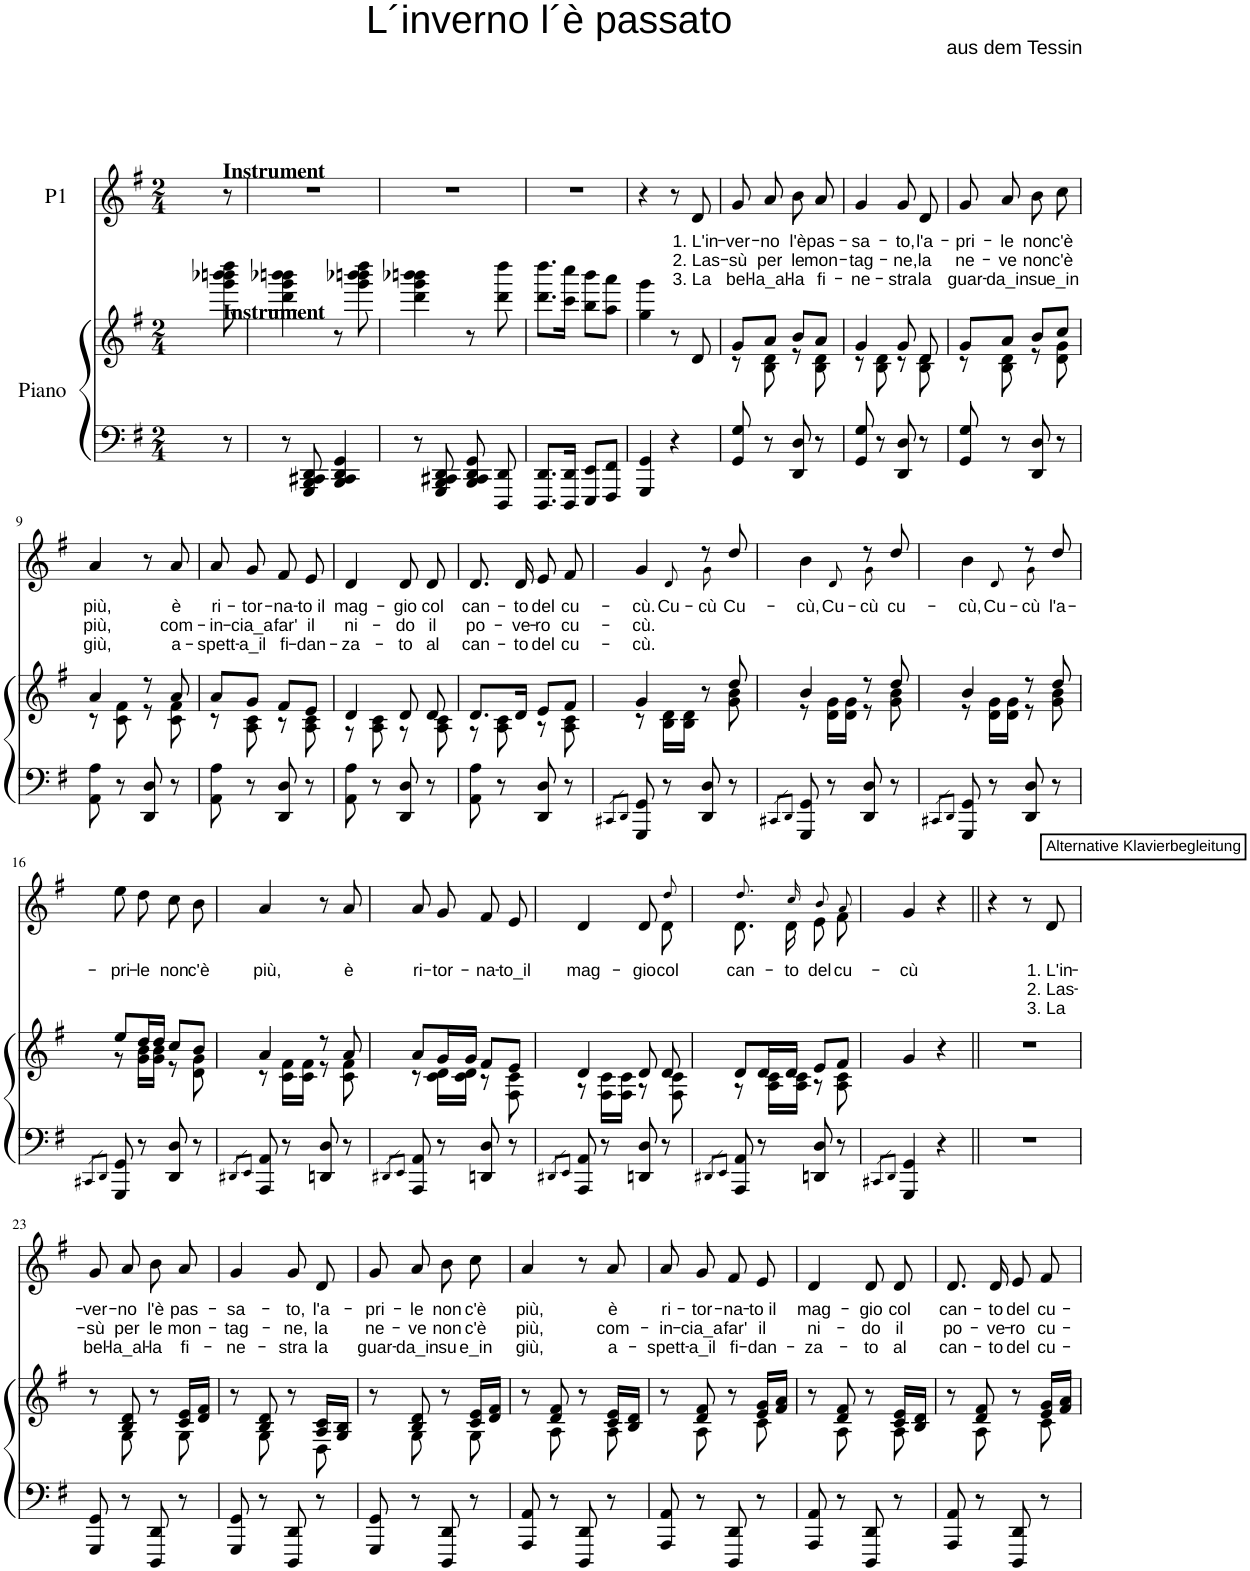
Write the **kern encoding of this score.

**kern	**kern	**kern	**text	**text	**text
*part2	*part2	*part1	*part1	*part1	*part1
*staff3	*staff2	*staff1	*staff1	*staff1	*staff1
*I"Piano	*	*I"P1	*	*	*
*I'Pno.	*	*	*	*	*
*clefF4	*clefG2	*clefG2	*	*	*
*k[f#]	*k[f#]	*k[f#]	*	*	*
*G:	*G:	*G:	*	*	*
*M2/4	*M2/4	*M2/4	*	*	*
=1	=1	=1	=1	=1	=1
4.ryy	4.ryy	4.ryy	.	.	.
!	!	!LO:TX:a:B:t=Instrument	!	!	!
!	!LO:TX:a:B:t=Instrument	!	!	!	!
8r	8ggg\ 8bbb-X\ 8bbbn\ 8dddd\	8r	.	.	.
=2	=2	=2	=2	=2	=2
8r	4ddd\ 4ggg\ 4bbb-X\ 4bbbn\	2r	.	.	.
8GGG/ 8BBB/ 8CC#X/ 8DD/	.	.	.	.	.
4BBB/ 4CC#/ 4DD/ 4GG/	8r	.	.	.	.
.	8ggg\ 8bbb-X\ 8bbbn\ 8dddd\	.	.	.	.
=3	=3	=3	=3	=3	=3
8r	4ddd\ 4ggg\ 4bbb-X\ 4bbbn\	2r	.	.	.
8GGG/ 8BBB/ 8CC#X/ 8DD/	.	.	.	.	.
8BBB/ 8CC#/ 8DD/ 8GG/	8r	.	.	.	.
8DDD/ 8DD/	8ddd\ 8dddd\	.	.	.	.
=4	=4	=4	=4	=4	=4
8.DDD/ 8.DD/L	8.ddd\ 8.dddd\L	2r	.	.	.
16DDD/ 16DD/Jk	16ccc\ 16cccc\Jk	.	.	.	.
8EEE/ 8EE/L	8bb\ 8bbb\L	.	.	.	.
8FFF#/ 8FF#/J	8aa\ 8aaa\J	.	.	.	.
=5	=5	=5	=5	=5	=5
4GGG/ 4GG/	4gg\ 4ggg\	4r	.	.	.
4r	8r	8r	.	.	.
!	!	!	!LO:LY:b	!LO:LY:b	!LO:LY:b
.	8d/	8d/	1. L'in-	2. Las-	3. La
=6	=6	=6	=6	=6	=6
*	*^	*	*	*	*
!	!	!	!	!LO:LY:b	!LO:LY:b	!LO:LY:b
8GG/ 8G/	8g/L	8r	8g/L	-ver-	-sù	bel-
!	!	!	!	!LO:LY:b	!LO:LY:b	!LO:LY:b
8r	8a/J	8B\ 8d\	8a/J	-no	per	-la_al-
!	!	!	!	!LO:LY:b	!LO:LY:b	!LO:LY:b
8DD/ 8D/	8b/L	8r	8b/L	l'è	le	-la
!	!	!	!	!LO:LY:b	!LO:LY:b	!LO:LY:b
8r	8a/J	8B\ 8d\	8a/J	pas-	mon-	fi-
=7	=7	=7	=7	=7	=7	=7
!	!	!	!	!LO:LY:b	!LO:LY:b	!LO:LY:b
8GG/ 8G/	4g/	8r	4g/	-sa-	-tag-	-ne-
8r	.	8B\ 8d\	.	.	.	.
!	!	!	!	!LO:LY:b	!LO:LY:b	!LO:LY:b
8DD/ 8D/	8g/	8r	8g/L	-to,	-ne,	-stra
!	!	!	!	!LO:LY:b	!LO:LY:b	!LO:LY:b
8r	8d/	8B\ 8d\	8d/J	l'a-	la	la
=8	=8	=8	=8	=8	=8	=8
!	!	!	!	!LO:LY:b	!LO:LY:b	!LO:LY:b
8GG/ 8G/	8g/L	8r	8g/L	-pri-	ne-	guar-
!	!	!	!	!LO:LY:b	!LO:LY:b	!LO:LY:b
8r	8a/J	8B\ 8d\	8a/J	-le	-ve	-da_in
!	!	!	!	!LO:LY:b	!LO:LY:b	!LO:LY:b
8DD/ 8D/	8b/L	8r	8b\L	non	non	su
!	!	!	!	!LO:LY:b	!LO:LY:b	!LO:LY:b
8r	8cc/J	8d\ 8g\	8cc\J	c'è	c'è	e_in
!!LO:LB:g=z
=9	=9	=9	=9	=9	=9	=9
!	!	!	!	!LO:LY:b	!LO:LY:b	!LO:LY:b
8AA\ 8A\	4a/	8r	4a/	più,	più,	giù,
8r	.	8c\ 8f#\	.	.	.	.
8DD/ 8D/	8r	8r	8r	.	.	.
!	!	!	!	!LO:LY:b	!LO:LY:b	!LO:LY:b
8r	8a/	8c\ 8f#\	8a/	è	com-	a-
=10	=10	=10	=10	=10	=10	=10
!	!	!	!	!LO:LY:b	!LO:LY:b	!LO:LY:b
8AA\ 8A\	8a/L	8r	8a/L	ri-	-in-	-spett-
!	!	!	!	!LO:LY:b	!LO:LY:b	!LO:LY:b
8r	8g/J	8A\ 8c\	8g/J	-tor-	-cia_a	-a_il
!	!	!	!	!LO:LY:b	!LO:LY:b	!LO:LY:b
8DD/ 8D/	8f#/L	8r	8f#/L	-na-	far'	fi-
!	!	!	!	!LO:LY:b	!LO:LY:b	!LO:LY:b
8r	8e/J	8A\ 8c\	8e/J	-to il	il	-dan-
=11	=11	=11	=11	=11	=11	=11
!	!	!	!	!LO:LY:b	!LO:LY:b	!LO:LY:b
8AA\ 8A\	4d/	8r	4d/	mag-	ni-	-za-
8r	.	8A\ 8c\	.	.	.	.
!	!	!	!	!LO:LY:b	!LO:LY:b	!LO:LY:b
8DD/ 8D/	8d/	8r	8d/L	-gio	-do	-to
!	!	!	!	!LO:LY:b	!LO:LY:b	!LO:LY:b
8r	8d/	8A\ 8c\	8d/J	col	il	al
=12	=12	=12	=12	=12	=12	=12
!	!	!	!	!LO:LY:b	!LO:LY:b	!LO:LY:b
8AA\ 8A\	8.d/L	8r	8.d/L	can-	po-	can-
8r	.	8A\ 8c\	.	.	.	.
!	!	!	!	!LO:LY:b	!LO:LY:b	!LO:LY:b
.	16d/Jk	.	16d/Jk	-to	-ve-	-to
!	!	!	!	!LO:LY:b	!LO:LY:b	!LO:LY:b
8DD/ 8D/	8e/L	8r	8e/L	del	-ro	del
!	!	!	!	!LO:LY:b	!LO:LY:b	!LO:LY:b
8r	8f#/J	8A\ 8c\	8f#/J	cu-	cu-	cu-
=13	=13	=13	=13	=13	=13	=13
8qCC#X/L	.	.	.	.	.	.
8qDD/J	.	.	.	.	.	.
!	!	!	!	!LO:LY:b	!LO:LY:b	!LO:LY:b
*	*	*	*^	*	*	*
8GGG/ 8GG/	4g/	8r	4g/	8ryy	-cù.	-cù.	-cù.
!	!	!	!	!	!LO:LY:b	!	!
8r	.	16B\ 16d\LL	.	8d!/L	Cu-	.	.
.	.	16B\ 16d\JJ	.	.	.	.	.
!	!	!	!	!	!LO:LY:b	!	!
8DD/ 8D/	8r	8ryy	8r	8g!/J	-cù	.	.
!	!	!	!	!	!LO:LY:b	!	!
8r	8dd/	8g\ 8b\	8dd/	8ryy	Cu-	.	.
=14	=14	=14	=14	=14	=14	=14	=14
8qCC#X/L	.	.	.	.	.	.	.
8qDD/J	.	.	.	.	.	.	.
!	!	!	!	!	!LO:LY:b	!	!
8GGG/ 8GG/	4b/	8r	4b\	8ryy	-cù,	.	.
!	!	!	!	!	!LO:LY:b	!	!
8r	.	16d\ 16g\LL	.	8d!/L	Cu-	.	.
.	.	16d\ 16g\JJ	.	.	.	.	.
!	!	!	!	!	!LO:LY:b	!	!
8DD/ 8D/	8r	8r	8r	8g!/J	-cù	.	.
!	!	!	!	!	!LO:LY:b	!	!
8r	8dd/	8g\ 8b\	8dd/	8ryy	cu-	.	.
=15	=15	=15	=15	=15	=15	=15	=15
8qCC#X/L	.	.	.	.	.	.	.
8qDD/J	.	.	.	.	.	.	.
!	!	!	!	!	!LO:LY:b	!	!
8GGG/ 8GG/	4b/	8r	4b\	8ryy	-cù,	.	.
!	!	!	!	!	!LO:LY:b	!	!
8r	.	16d\ 16g\LL	.	8d!/L	Cu-	.	.
.	.	16d\ 16g\JJ	.	.	.	.	.
!	!	!	!	!	!LO:LY:b	!	!
8DD/ 8D/	8r	8r	8r	8g!/J	-cù	.	.
!	!	!	!	!	!LO:LY:b	!	!
8r	8dd/	8g\ 8b\	8dd/	8ryy	l'a-	.	.
*	*	*	*v	*v	*	*	*
!!LO:LB:g=z
=16	=16	=16	=16	=16	=16	=16
8qCC#X/L	.	.	.	.	.	.
8qDD/J	.	.	.	.	.	.
!	!	!	!	!LO:LY:b	!	!
8GGG/ 8GG/	8ee/L	8r	8ee\L	-pri-	.	.
!	!	!	!	!LO:LY:b	!	!
8r	16dd/L	16g\ 16b\LL	8dd\J	-le	.	.
.	16dd/JJ	16g\ 16b\JJ	.	.	.	.
!	!	!	!	!LO:LY:b	!	!
8DD/ 8D/	8cc/L	8r	8cc\L	non	.	.
!	!	!	!	!LO:LY:b	!	!
8r	8b/J	8d\ 8g\	8b\J	c'è	.	.
=17	=17	=17	=17	=17	=17	=17
8qDD#X/L	.	.	.	.	.	.
8qEE/J	.	.	.	.	.	.
!	!	!	!	!LO:LY:b	!	!
8AAA/ 8AA/	4a/	8r	4a/	più,	.	.
8r	.	16c\ 16f#\LL	.	.	.	.
.	.	16c\ 16f#\JJ	.	.	.	.
8DDn/ 8D/	8r	8r	8r	.	.	.
!	!	!	!	!LO:LY:b	!	!
8r	8a/	8c\ 8f#\	8a/	è	.	.
=18	=18	=18	=18	=18	=18	=18
8qDD#X/L	.	.	.	.	.	.
8qEE/J	.	.	.	.	.	.
!	!	!	!	!LO:LY:b	!	!
8AAA/ 8AA/	8a/L	8r	8a/L	ri-	.	.
!	!	!	!	!LO:LY:b	!	!
8r	16g/L	16c\ 16d\LL	8g/J	-tor-	.	.
.	16g/JJ	16c\ 16d\JJ	.	.	.	.
!	!	!	!	!LO:LY:b	!	!
8DDn/ 8D/	8f#/L	8r	8f#/L	-na-	.	.
!	!	!	!	!LO:LY:b	!	!
8r	8e/J	8F#\ 8c\	8e/J	-to_il	.	.
=19	=19	=19	=19	=19	=19	=19
8qDD#X/L	.	.	.	.	.	.
8qEE/J	.	.	.	.	.	.
!	!	!	!	!LO:LY:b	!	!
*	*	*	*^	*	*	*
8AAA/ 8AA/	4d/	8r	4d/	4ryy	mag-	.	.
8r	.	16F#\ 16c\LL	.	.	.	.	.
.	.	16F#\ 16c\JJ	.	.	.	.	.
!	!	!	!	!	!LO:LY:b	!	!
8DDn/ 8D/	8d/	8r	8d/L	8ryy	-gio	.	.
!	!	!	!	!	!LO:LY:b	!	!
8r	8d/	8F#\ 8c\	8dd!/J	8d\	col	.	.
=20	=20	=20	=20	=20	=20	=20	=20
8qDD#X/L	.	.	.	.	.	.	.
8qEE/J	.	.	.	.	.	.	.
!	!	!	!	!	!LO:LY:b	!	!
8AAA/ 8AA/	8d/L	8r	8.dd!/L	8.d\L	can-	.	.
8r	16d/L	16A\ 16c\LL	.	.	.	.	.
!	!	!	!	!	!LO:LY:b	!	!
.	16d/JJ	16A\ 16c\JJ	16cc!/Jk	16d\Jk	-to	.	.
!	!	!	!	!	!LO:LY:b	!	!
8DDn/ 8D/	8e/L	8r	8b!/L	8e\L	del	.	.
!	!	!	!	!	!LO:LY:b	!	!
8r	8f#/J	8A\ 8c\	8a!/J	8f#\J	cu-	.	.
*	*v	*v	*	*	*	*	*
*	*	*v	*v	*	*	*
=21	=21	=21	=21	=21	=21
8qCC#X/L	.	.	.	.	.
8qDD/J	.	.	.	.	.
!	!	!	!LO:LY:b	!	!
4GGG/ 4GG/	4g/	4g/	-cù	.	.
4r	4r	4r	.	.	.
=22||	=22||	=22||	=22||	=22||	=22||
2r	2r	4r	.	.	.
.	.	8r	.	.	.
!	!	!LO:TX:a:t=Alternative Klavierbegleitung	!	!	!
!	!	!	!LO:LY:b	!LO:LY:b	!LO:LY:b
.	.	8d/	1. L'in-	2. Las-	3. La
!!LO:LB:g=z
=23	=23	=23	=23	=23	=23
*	*^	*	*	*	*
!	!	!	!	!LO:LY:b	!LO:LY:b	!LO:LY:b
8GGG/ 8GG/	8r	8ryy	8g/L	-ver-	-sù	bel-
!	!	!	!	!LO:LY:b	!LO:LY:b	!LO:LY:b
8r	8B/ 8d/	8G\	8a/J	-no	per	-la_al-
!	!	!	!	!LO:LY:b	!LO:LY:b	!LO:LY:b
8DDD/ 8DD/	8r	8ryy	8b/L	l'è	le	-la
!	!	!	!	!LO:LY:b	!LO:LY:b	!LO:LY:b
8r	16c/ 16e/LL	8G\	8a/J	pas-	mon-	fi-
.	16d/ 16f#/JJ	.	.	.	.	.
=24	=24	=24	=24	=24	=24	=24
*	*	*^	*	*	*	*
!	!	!	!	!	!LO:LY:b	!LO:LY:b	!LO:LY:b
8GGG/ 8GG/	8r	8ryy	8ryy	4g/	-sa-	-tag-	-ne-
8r	8B/ 8d/	8G\	8ryy	.	.	.	.
!	!	!	!	!	!LO:LY:b	!LO:LY:b	!LO:LY:b
8DDD/ 8DD/	8r	8ryy	4ryy	8g/L	-to,	-ne,	-stra
!	!	!	!	!	!LO:LY:b	!LO:LY:b	!LO:LY:b
8r	16A/ 16c/LL	8D\	.	8d/J	l'a-	la	la
.	16G/ 16B/JJ	.	.	.	.	.	.
*	*	*v	*v	*	*	*	*
=25	=25	=25	=25	=25	=25	=25
!	!	!	!	!LO:LY:b	!LO:LY:b	!LO:LY:b
8GGG/ 8GG/	8r	8ryy	8g/L	-pri-	ne-	guar-
!	!	!	!	!LO:LY:b	!LO:LY:b	!LO:LY:b
8r	8B/ 8d/	8G\	8a/J	-le	-ve	-da_in
!	!	!	!	!LO:LY:b	!LO:LY:b	!LO:LY:b
8DDD/ 8DD/	8r	8ryy	8b\L	non	non	su
!	!	!	!	!LO:LY:b	!LO:LY:b	!LO:LY:b
8r	16c/ 16e/LL	8G\	8cc\J	c'è	c'è	e_in
.	16d/ 16f#/JJ	.	.	.	.	.
=26	=26	=26	=26	=26	=26	=26
!	!	!	!	!LO:LY:b	!LO:LY:b	!LO:LY:b
8AAA/ 8AA/	8r	8ryy	4a/	più,	più,	giù,
8r	8d/ 8f#/	8A\	.	.	.	.
8DDD/ 8DD/	8r	8ryy	8r	.	.	.
!	!	!	!	!LO:LY:b	!LO:LY:b	!LO:LY:b
8r	16c/ 16e/LL	8A\	8a/	è	com-	a-
.	16B/ 16d/JJ	.	.	.	.	.
=27	=27	=27	=27	=27	=27	=27
!	!	!	!	!LO:LY:b	!LO:LY:b	!LO:LY:b
8AAA/ 8AA/	8r	8ryy	8a/L	ri-	-in-	-spett-
!	!	!	!	!LO:LY:b	!LO:LY:b	!LO:LY:b
8r	8d/ 8f#/	8A\	8g/J	-tor-	-cia_a	-a_il
!	!	!	!	!LO:LY:b	!LO:LY:b	!LO:LY:b
8DDD/ 8DD/	8r	8ryy	8f#/L	-na-	far'	fi-
!	!	!	!	!LO:LY:b	!LO:LY:b	!LO:LY:b
8r	16e/ 16g/LL	8c\	8e/J	-to il	il	-dan-
.	16f#/ 16a/JJ	.	.	.	.	.
=28	=28	=28	=28	=28	=28	=28
!	!	!	!	!LO:LY:b	!LO:LY:b	!LO:LY:b
8AAA/ 8AA/	8r	8ryy	4d/	mag-	ni-	-za-
8r	8d/ 8f#/	8A\	.	.	.	.
!	!	!	!	!LO:LY:b	!LO:LY:b	!LO:LY:b
8DDD/ 8DD/	8r	8ryy	8d/L	-gio	-do	-to
!	!	!	!	!LO:LY:b	!LO:LY:b	!LO:LY:b
8r	16c/ 16e/LL	8A\	8d/J	col	il	al
.	16B/ 16d/JJ	.	.	.	.	.
=29	=29	=29	=29	=29	=29	=29
!	!	!	!	!LO:LY:b	!LO:LY:b	!LO:LY:b
8AAA/ 8AA/	8r	8ryy	8.d/L	can-	po-	can-
8r	8d/ 8f#/	8A\	.	.	.	.
!	!	!	!	!LO:LY:b	!LO:LY:b	!LO:LY:b
.	.	.	16d/Jk	-to	-ve-	-to
!	!	!	!	!LO:LY:b	!LO:LY:b	!LO:LY:b
8DDD/ 8DD/	8r	8ryy	8e/L	del	-ro	del
!	!	!	!	!LO:LY:b	!LO:LY:b	!LO:LY:b
8r	16e/ 16g/LL	8c\	8f#/J	cu-	cu-	cu-
.	16f#/ 16a/JJ	.	.	.	.	.
*	*v	*v	*	*	*	*
=	=	=	=	=	=
*-	*-	*-	*-	*-	*-
